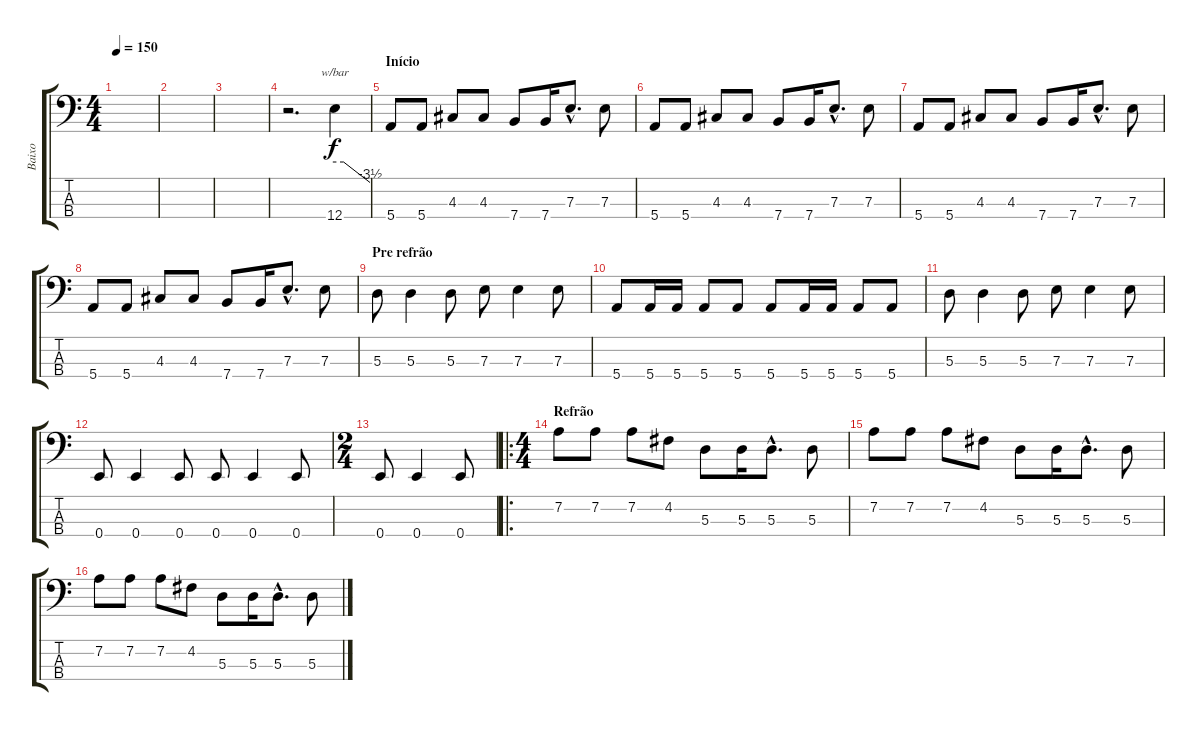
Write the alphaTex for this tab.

\track ("Baixo" "Baixo") {instrument electricbassfinger}
\staff {score tabs}
\tuning (G2 D2 A1 E1) {hide}
\ts (4 4)
\tempo 150
\clef f4
\ks c
|
|
|
r.2{d} 12.4.4{tbe (custom default 0 0 15 0 60 -14)} |
\section ("" "Início")
5.4.8 5.4.8 4.3.8 4.3.8 7.4.8 7.4.16 7.3{hac}.8{d} 7.3.8 |
5.4.8 5.4.8 4.3.8 4.3.8 7.4.8 7.4.16 7.3{hac}.8{d} 7.3.8 |
5.4.8 5.4.8 4.3.8 4.3.8 7.4.8 7.4.16 7.3{hac}.8{d} 7.3.8 |
5.4.8 5.4.8 4.3.8 4.3.8 7.4.8 7.4.16 7.3{hac}.8{d} 7.3.8 |
\section ("" "Pre refrão")
5.3.8 5.3.4 5.3.8 7.3.8 7.3.4 7.3.8 |
5.4.8 5.4.16 5.4.16 5.4.8 5.4.8 5.4.8 5.4.16 5.4.16 5.4.8 5.4.8 |
5.3.8 5.3.4 5.3.8 7.3.8 7.3.4 7.3.8 |
0.4.8 0.4.4 0.4.8 0.4.8 0.4.4 0.4.8 |
\ts (2 4)
0.4.8 0.4.4 0.4.8 |
\ro
\ts (4 4)
\section ("" "Refrão")
7.2.8 7.2.8 7.2.8 4.2.8 5.3.8 5.3.16 5.3{hac}.8{d} 5.3.8 |
7.2.8 7.2.8 7.2.8 4.2.8 5.3.8 5.3.16 5.3{hac}.8{d} 5.3.8 |
7.2.8 7.2.8 7.2.8 4.2.8 5.3.8 5.3.16 5.3{hac}.8{d} 5.3.8
